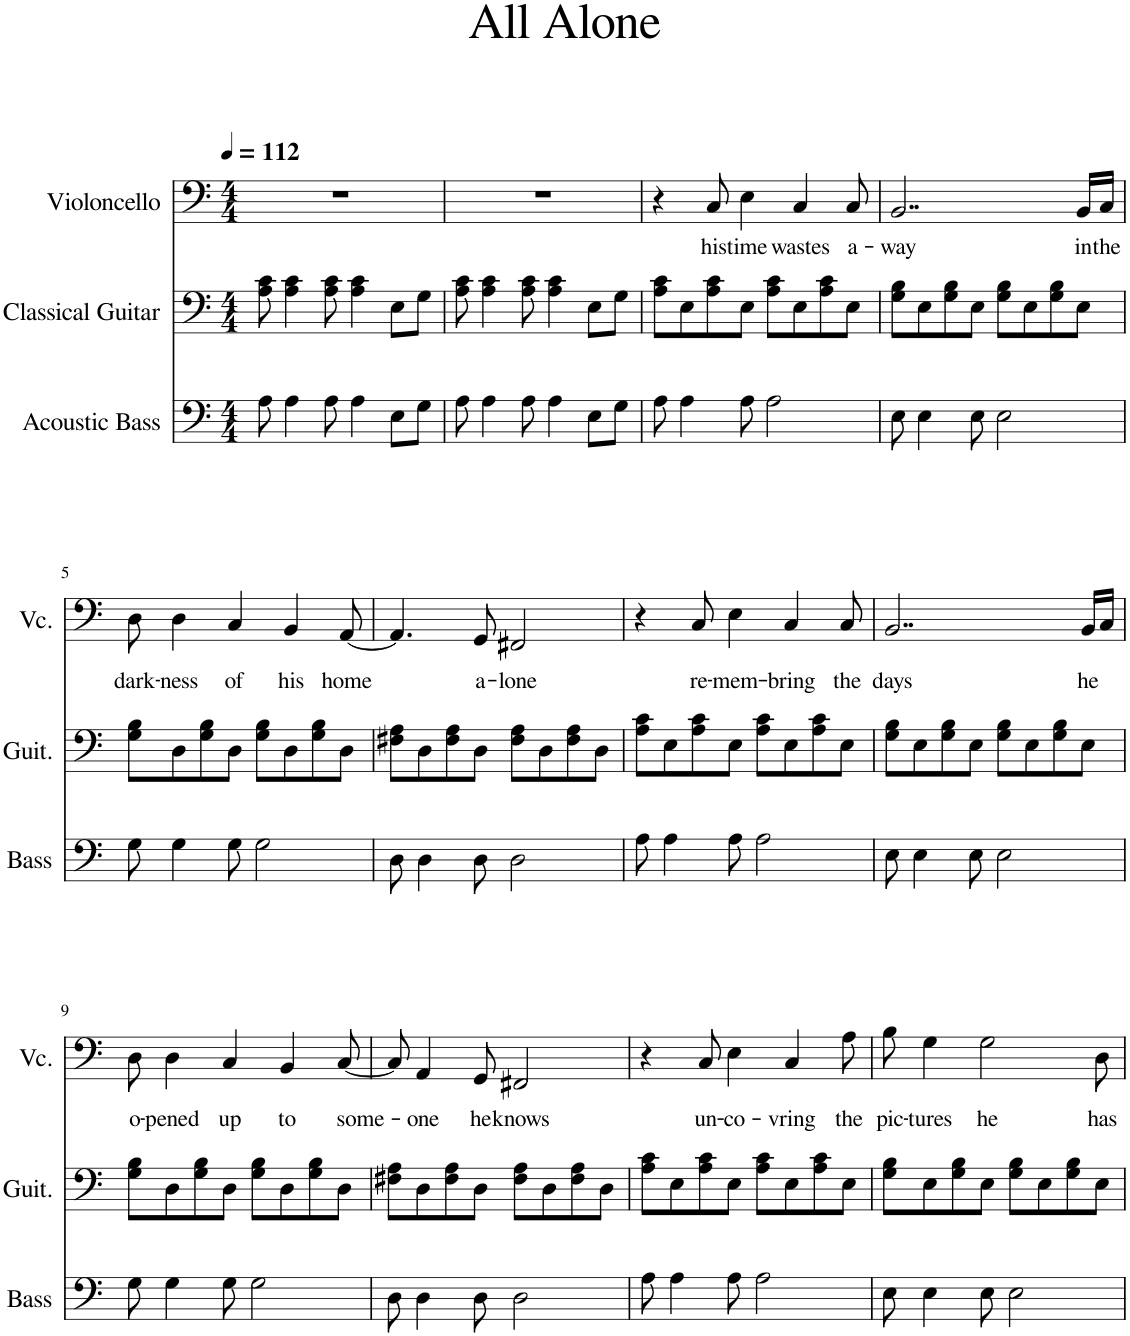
**kern	**kern	**kern	**text
*part3	*part2	*part1	*part1
*staff3	*staff2	*staff1	*staff1
*I"Acoustic Bass	*I"Classical Guitar	*I"Violoncello	*
*I'Bass	*I'Guit.	*I'Vc.	*
*clefF4	*clefF4	*clefF4	*
*Trd7c12	*	*	*
*k[]	*k[]	*k[]	*
*M4/4	*M4/4	*M4/4	*
*MM112	*MM112	*MM112	*
=1	=1	=1	=1
8A\	8A\ 8c\	1r	.
4A\	4A\ 4c\	.	.
8A\	8A\ 8c\	.	.
4A\	4A\ 4c\	.	.
8E\L	8E\L	.	.
8G\J	8G\J	.	.
=2	=2	=2	=2
8A\	8A\ 8c\	1r	.
4A\	4A\ 4c\	.	.
8A\	8A\ 8c\	.	.
4A\	4A\ 4c\	.	.
8E\L	8E\L	.	.
8G\J	8G\J	.	.
=3	=3	=3	=3
8A\	8A\ 8c\L	4r	.
4A\	8E\	.	.
!	!	!	!LO:LY:b
.	8A\ 8c\	8C/	his
!	!	!	!LO:LY:b
8A\	8E\J	4E\	time
2A\	8A\ 8c\L	.	.
!	!	!	!LO:LY:b
.	8E\	4C/	wastes
.	8A\ 8c\	.	.
!	!	!	!LO:LY:b
.	8E\J	8C/	a-
=4	=4	=4	=4
!	!	!	!LO:LY:b
8E\	8G\ 8B\L	2..BB/	-way
4E\	8E\	.	.
.	8G\ 8B\	.	.
8E\	8E\J	.	.
2E\	8G\ 8B\L	.	.
.	8E\	.	.
.	8G\ 8B\	.	.
!	!	!	!LO:LY:b
.	8E\J	16BB/LL	in
!	!	!	!LO:LY:b
.	.	16C/JJ	the
!!LO:LB:g=z
=5	=5	=5	=5
!	!	!	!LO:LY:b
8G\	8G\ 8B\L	8D\	dark-
!	!	!	!LO:LY:b
4G\	8D\	4D\	-ness
.	8G\ 8B\	.	.
!	!	!	!LO:LY:b
8G\	8D\J	4C/	of
2G\	8G\ 8B\L	.	.
!	!	!	!LO:LY:b
.	8D\	4BB/	his
.	8G\ 8B\	.	.
!	!	!	!LO:LY:b
.	8D\J	[8AA/	home
=6	=6	=6	=6
8D\	8F#X\ 8A\L	4.AA/]	.
4D\	8D\	.	.
.	8F#\ 8A\	.	.
!	!	!	!LO:LY:b
8D\	8D\J	8GG/	a-
!	!	!	!LO:LY:b
2D\	8F#\ 8A\L	2FF#X/	-lone
.	8D\	.	.
.	8F#\ 8A\	.	.
.	8D\J	.	.
=7	=7	=7	=7
8A\	8A\ 8c\L	4r	.
4A\	8E\	.	.
!	!	!	!LO:LY:b
.	8A\ 8c\	8C/	re-
!	!	!	!LO:LY:b
8A\	8E\J	4E\	-mem-
2A\	8A\ 8c\L	.	.
!	!	!	!LO:LY:b
.	8E\	4C/	-bring
.	8A\ 8c\	.	.
!	!	!	!LO:LY:b
.	8E\J	8C/	the
=8	=8	=8	=8
!	!	!	!LO:LY:b
8E\	8G\ 8B\L	2..BB/	days
4E\	8E\	.	.
.	8G\ 8B\	.	.
8E\	8E\J	.	.
2E\	8G\ 8B\L	.	.
.	8E\	.	.
.	8G\ 8B\	.	.
!	!	!	!LO:LY:b
.	8E\J	16BB/LL	he
.	.	16C/JJ	.
!!LO:LB:g=z
=9	=9	=9	=9
!	!	!	!LO:LY:b
8G\	8G\ 8B\L	8D\	o-
!	!	!	!LO:LY:b
4G\	8D\	4D\	-pened
.	8G\ 8B\	.	.
!	!	!	!LO:LY:b
8G\	8D\J	4C/	up
2G\	8G\ 8B\L	.	.
!	!	!	!LO:LY:b
.	8D\	4BB/	to
.	8G\ 8B\	.	.
!	!	!	!LO:LY:b
.	8D\J	[8C/	some-
=10	=10	=10	=10
8D\	8F#X\ 8A\L	8C/]	.
!	!	!	!LO:LY:b
4D\	8D\	4AA/	-one
.	8F#\ 8A\	.	.
!	!	!	!LO:LY:b
8D\	8D\J	8GG/	he
!	!	!	!LO:LY:b
2D\	8F#\ 8A\L	2FF#X/	knows
.	8D\	.	.
.	8F#\ 8A\	.	.
.	8D\J	.	.
=11	=11	=11	=11
8A\	8A\ 8c\L	4r	.
4A\	8E\	.	.
!	!	!	!LO:LY:b
.	8A\ 8c\	8C/	un-
!	!	!	!LO:LY:b
8A\	8E\J	4E\	-co-
2A\	8A\ 8c\L	.	.
!	!	!	!LO:LY:b
.	8E\	4C/	-vring
.	8A\ 8c\	.	.
!	!	!	!LO:LY:b
.	8E\J	8A\	the
=12	=12	=12	=12
!	!	!	!LO:LY:b
8E\	8G\ 8B\L	8B\	pic-
!	!	!	!LO:LY:b
4E\	8E\	4G\	-tures
.	8G\ 8B\	.	.
!	!	!	!LO:LY:b
8E\	8E\J	2G\	he
2E\	8G\ 8B\L	.	.
.	8E\	.	.
.	8G\ 8B\	.	.
!	!	!	!LO:LY:b
.	8E\J	8D\	has
=	=	=	=
*-	*-	*-	*-
